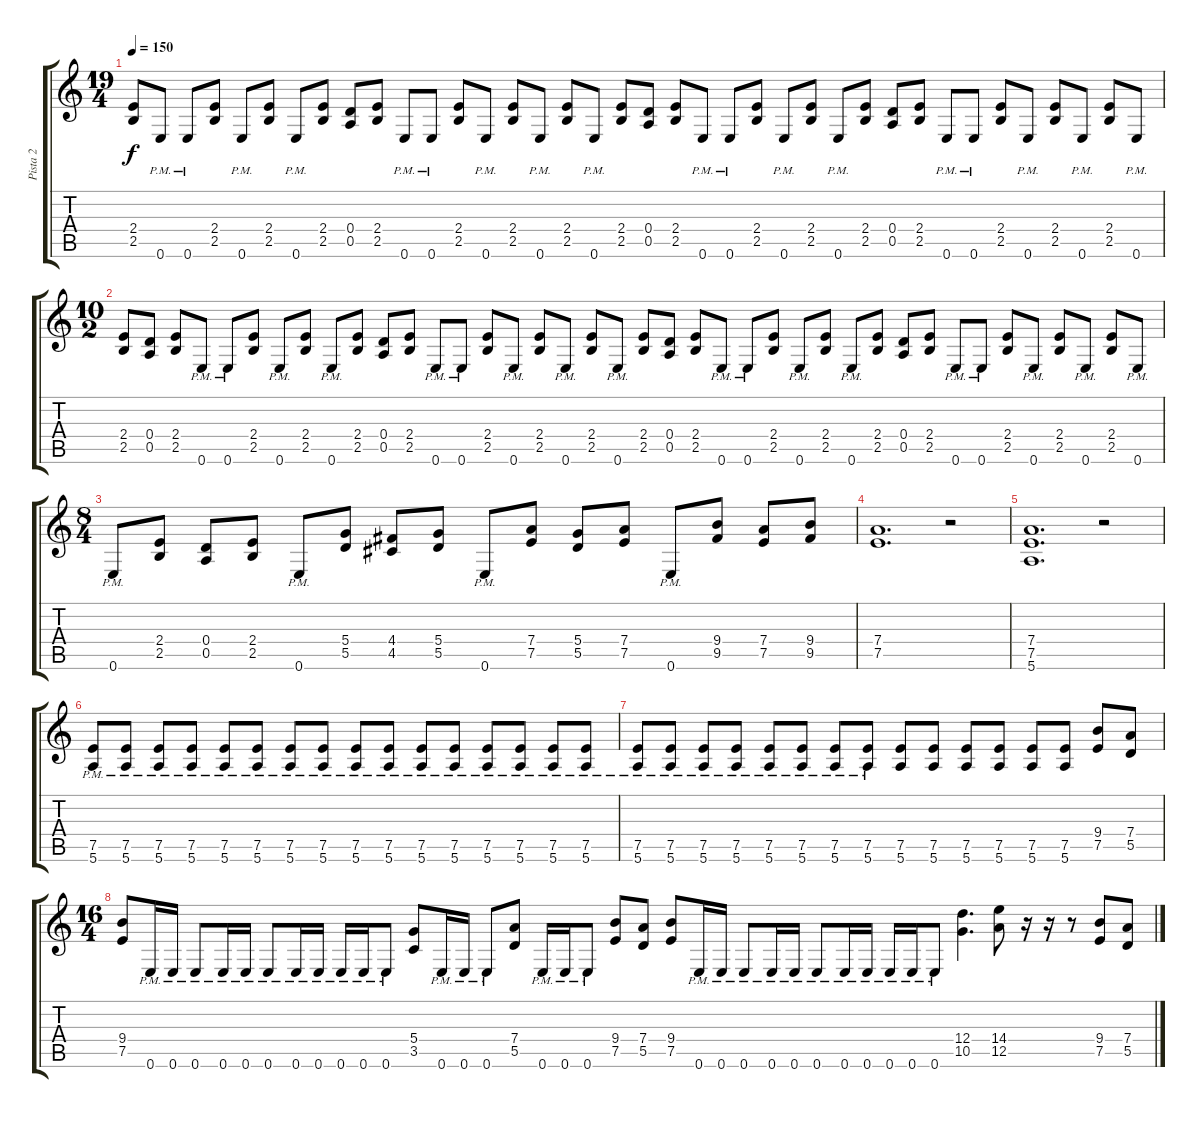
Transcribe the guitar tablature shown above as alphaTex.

\track ("Pista 2" "Pista 2") {instrument overdrivenguitar}
\staff {score tabs}
\tuning (E4 B3 G3 D3 A2 E2) {hide}
\ts (19 4)
\tempo 150
\clef g2
\ks c
(2.4 2.5).8{dy f} 0.6{pm}.8 0.6{pm}.8 (2.4 2.5).8 0.6{pm}.8 (2.4 2.5).8 0.6{pm}.8 (2.4 2.5).8 (0.4 0.5).8 (2.4 2.5).8 0.6{pm}.8 0.6{pm}.8 (2.4 2.5).8 0.6{pm}.8 (2.4 2.5).8 0.6{pm}.8 (2.4 2.5).8 0.6{pm}.8 (2.4 2.5).8 (0.4 0.5).8 (2.4 2.5).8 0.6{pm}.8 0.6{pm}.8 (2.4 2.5).8 0.6{pm}.8 (2.4 2.5).8 0.6{pm}.8 (2.4 2.5).8 (0.4 0.5).8 (2.4 2.5).8 0.6{pm}.8 0.6{pm}.8 (2.4 2.5).8 0.6{pm}.8 (2.4 2.5).8 0.6{pm}.8 (2.4 2.5).8 0.6{pm}.8 |
\ts (10 2)
(2.4 2.5).8 (0.4 0.5).8 (2.4 2.5).8 0.6{pm}.8 0.6{pm}.8 (2.4 2.5).8 0.6{pm}.8 (2.4 2.5).8 0.6{pm}.8 (2.4 2.5).8 (0.4 0.5).8 (2.4 2.5).8 0.6{pm}.8 0.6{pm}.8 (2.4 2.5).8 0.6{pm}.8 (2.4 2.5).8 0.6{pm}.8 (2.4 2.5).8 0.6{pm}.8 (2.4 2.5).8 (0.4 0.5).8 (2.4 2.5).8 0.6{pm}.8 0.6{pm}.8 (2.4 2.5).8 0.6{pm}.8 (2.4 2.5).8 0.6{pm}.8 (2.4 2.5).8 (0.4 0.5).8 (2.4 2.5).8 0.6{pm}.8 0.6{pm}.8 (2.4 2.5).8 0.6{pm}.8 (2.4 2.5).8 0.6{pm}.8 (2.4 2.5).8 0.6{pm}.8 |
\ts (8 4)
0.6{pm}.8 (2.4 2.5).8 (0.4 0.5).8 (2.4 2.5).8 0.6{pm}.8 (5.4 5.5).8 (4.4 4.5).8 (5.4 5.5).8 0.6{pm}.8 (7.4 7.5).8 (5.4 5.5).8 (7.4 7.5).8 0.6{pm}.8 (9.4 9.5).8 (7.4 7.5).8 (9.4 9.5).8 |
(7.4 7.5).1{d} r.2 |
(7.4 7.5 5.6).1{d} r.2 |
(7.5{pm} 5.6{pm}).8 (7.5{pm} 5.6{pm}).8 (7.5{pm} 5.6{pm}).8 (7.5{pm} 5.6{pm}).8 (7.5{pm} 5.6{pm}).8 (7.5{pm} 5.6{pm}).8 (7.5{pm} 5.6{pm}).8 (7.5{pm} 5.6{pm}).8 (7.5{pm} 5.6{pm}).8 (7.5{pm} 5.6{pm}).8 (7.5{pm} 5.6{pm}).8 (7.5{pm} 5.6{pm}).8 (7.5{pm} 5.6{pm}).8 (7.5{pm} 5.6{pm}).8 (7.5{pm} 5.6{pm}).8 (7.5{pm} 5.6{pm}).8 |
(7.5{pm} 5.6{pm}).8 (7.5{pm} 5.6{pm}).8 (7.5{pm} 5.6{pm}).8 (7.5{pm} 5.6{pm}).8 (7.5{pm} 5.6{pm}).8 (7.5{pm} 5.6{pm}).8 (7.5{pm} 5.6{pm}).8 (7.5{pm} 5.6{pm}).8 (7.5 5.6).8 (7.5 5.6).8 (7.5 5.6).8 (7.5 5.6).8 (7.5 5.6).8 (7.5 5.6).8 (9.4 7.5).8 (7.4 5.5).8 |
\ts (16 4)
(9.4 7.5).8 0.6{pm}.16 0.6{pm}.16 0.6{pm}.8 0.6{pm}.16 0.6{pm}.16 0.6{pm}.8 0.6{pm}.16 0.6{pm}.16 0.6{pm}.16 0.6{pm}.16 0.6{pm}.8 (5.4 3.5).8 0.6{pm}.16 0.6{pm}.16 0.6{pm}.8 (7.4 5.5).8 0.6{pm}.16 0.6{pm}.16 0.6{pm}.8 (9.4 7.5).8 (7.4 5.5).8 (9.4 7.5).8 0.6{pm}.16 0.6{pm}.16 0.6{pm}.8 0.6{pm}.16 0.6{pm}.16 0.6{pm}.8 0.6{pm}.16 0.6{pm}.16 0.6{pm}.16 0.6{pm}.16 0.6{pm}.8 (12.4 10.5).4{d} (14.4 12.5).8 r.16 r.16 r.8 (9.4 7.5).8 (7.4 5.5).8
